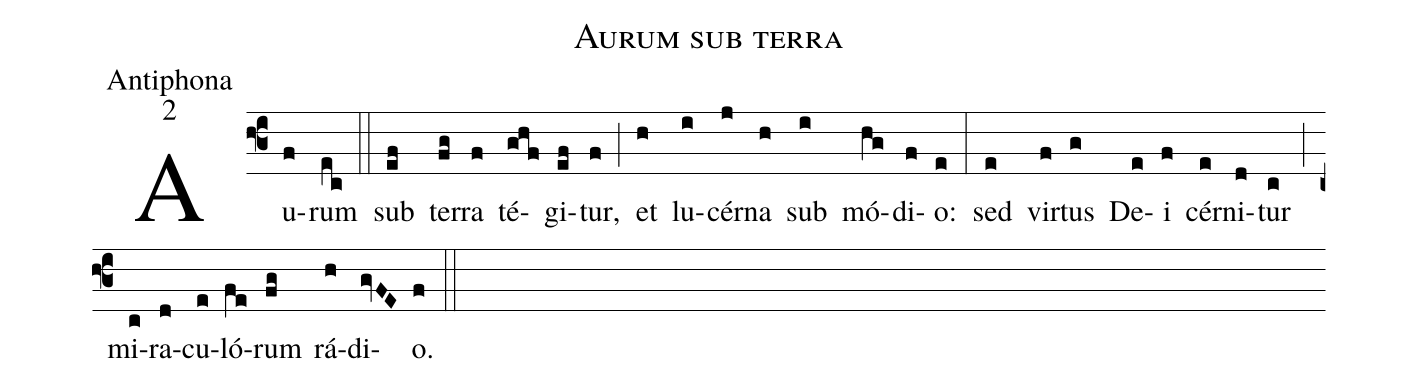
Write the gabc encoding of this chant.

name:Aurum sub terra;
office-part:Antiphona;
mode:2;
%%
(f3) Au(f)rum(ec) (::)
sub(ef) ter(fg)ra(f) té(ghf)gi(ef)tur,(f) (;) et(h) lu(i)cér(j)na(h) sub(i) mó(hg)di(f)o:(e) (:)
sed(e) vir(f)tus(g) De(e)i(f) cér(e)ni(d)tur(c) (;) mi(c)ra(d)cu(e)ló(fe)rum(fg) rá(h)di(gvFE)o.(f) (::)
